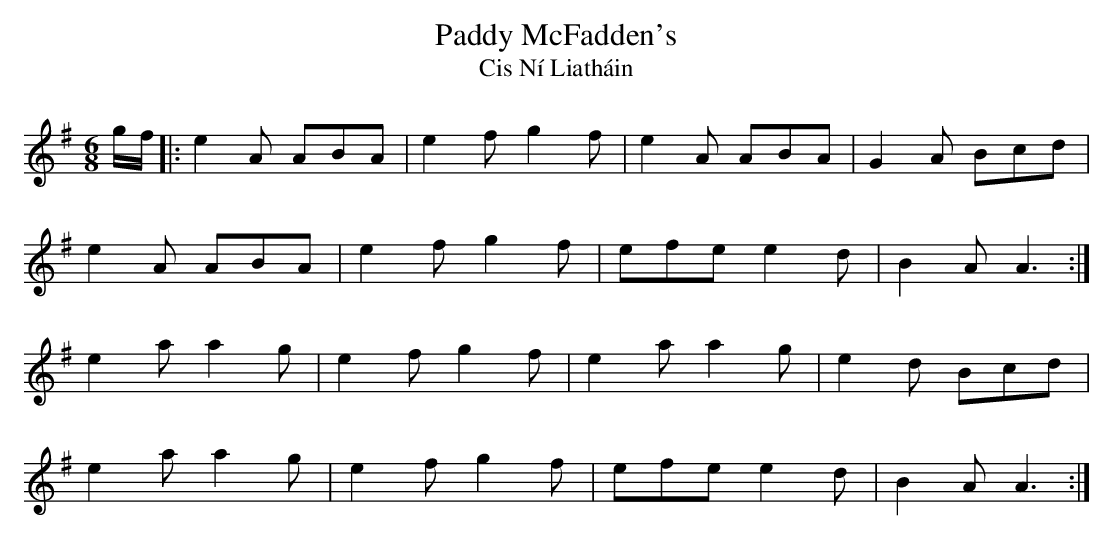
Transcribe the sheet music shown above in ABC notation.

X:1
T: Paddy McFadden's
T: Cis N\'i Liath\'ain
L: 1/8
M: 6/8
K: Ador
g/f/|: e2A ABA|e2f g2f|e2A ABA|G2A Bcd|
e2A ABA|e2f g2f|efe e2d|B2A A3 :|
e2a a2g|e2f g2f|e2a a2g|e2d Bcd|
e2a a2g|e2f g2f|efe e2d|B2A A3 :|
